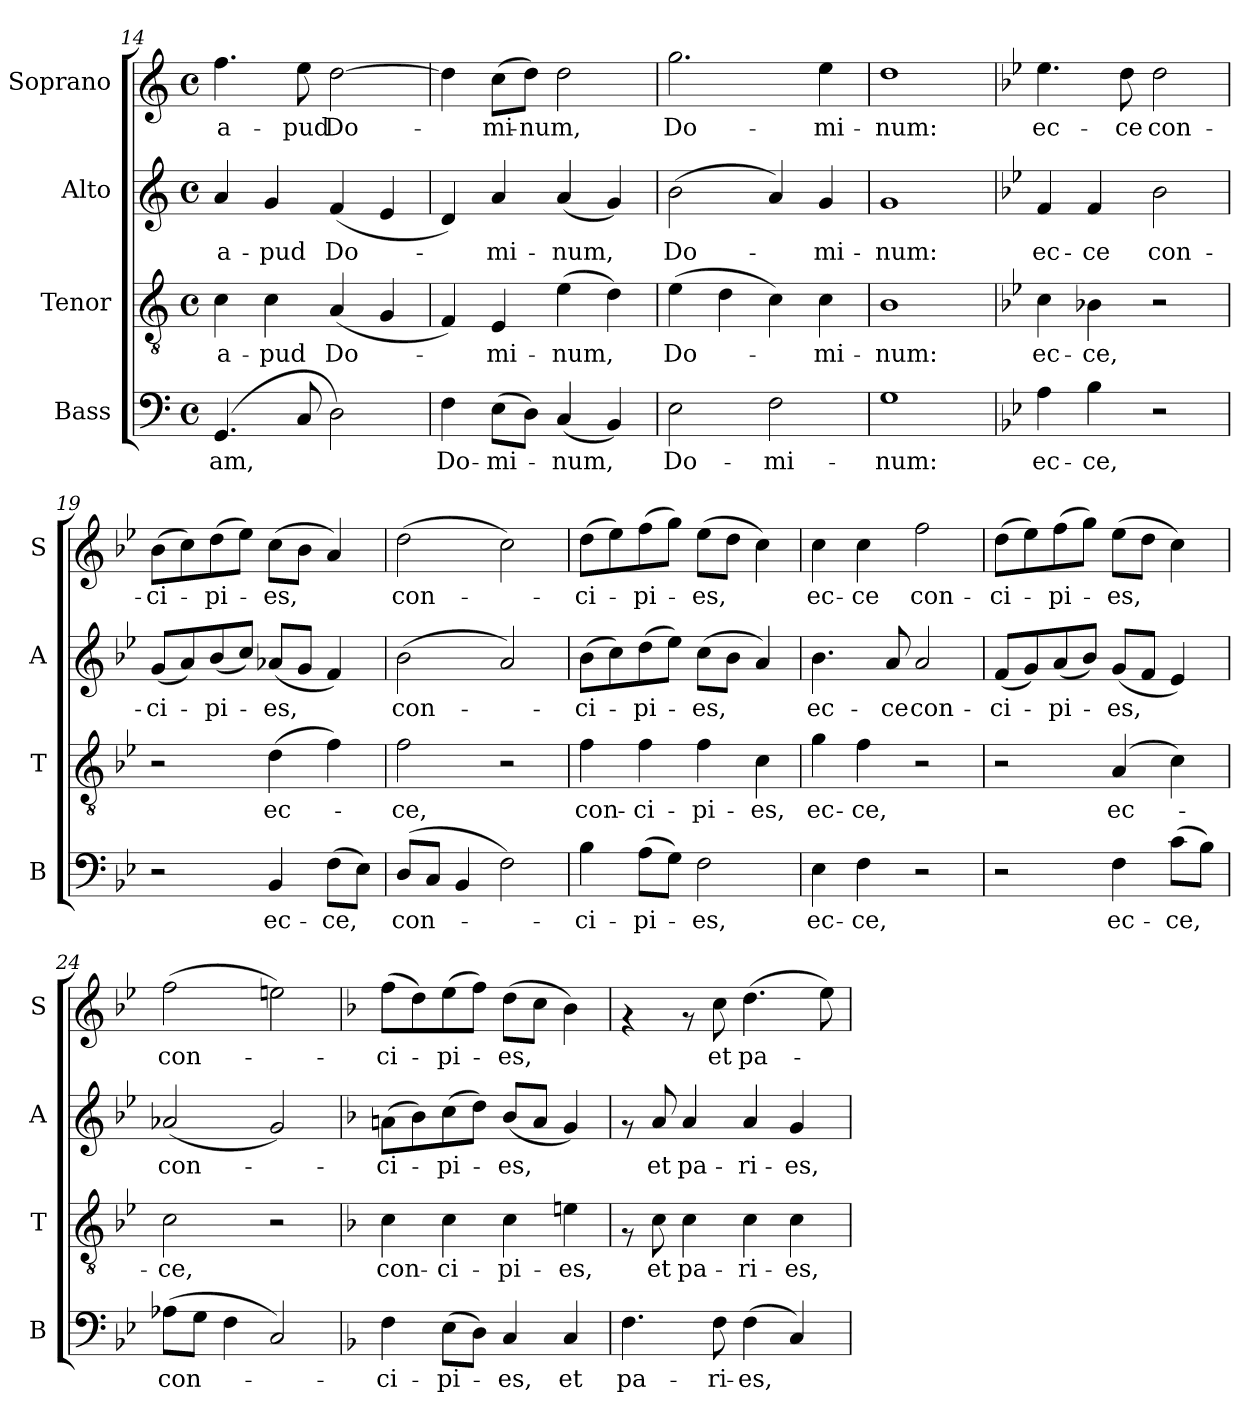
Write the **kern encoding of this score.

**kern	**text	**kern	**text	**kern	**text	**kern	**text
*part4	*part4	*part3	*part3	*part2	*part2	*part1	*part1
*staff4	*staff4	*staff3	*staff3	*staff2	*staff2	*staff1	*staff1
*I"Bass	*	*I"Tenor	*	*I"Alto	*	*I"Soprano	*
*I'B	*	*I'T	*	*I'A	*	*I'S	*
*clefF4	*	*clefGv2	*	*clefG2	*	*clefG2	*
*k[]	*	*k[]	*	*k[]	*	*k[]	*
*C:	*	*C:	*	*C:	*	*C:	*
*M4/4	*	*M4/4	*	*M4/4	*	*M4/4	*
*met(c)	*	*met(c)	*	*met(c)	*	*met(c)	*
=14	=14	=14	=14	=14	=14	=14	=14
!	!LO:LY:b	!	!LO:LY:b	!	!LO:LY:b	!	!LO:LY:b
(>4.GG/	-am,	4c\	a-	4a/	a-	4.ff\	a-
!	!	!	!LO:LY:b	!	!LO:LY:b	!	!
.	.	4c\	-pud	4g/	-pud	.	.
!	!	!	!	!	!	!	!LO:LY:b
8C/	.	.	.	.	.	8ee\	-pud
!	!	!	!LO:LY:b	!	!LO:LY:b	!	!LO:LY:b
2D\)	.	(<4A/	Do-	(<4f/	Do-	[>2dd\	Do-
.	.	4G/	.	4e/	.	.	.
=15	=15	=15	=15	=15	=15	=15	=15
!	!LO:LY:b	!	!	!	!	!	!
4F\	Do-	4F/)	.	4d/)	.	4dd\]	.
!	!LO:LY:b	!	!LO:LY:b	!	!LO:LY:b	!	!LO:LY:b
(>8E\L	-mi-	4E/	-mi-	4a/	-mi-	(>8cc\L	-mi-
!	!	!	!	!	!	!	!LO:LY:b
8D\J)	.	.	.	.	.	8dd\J)	-num,
!	!LO:LY:b	!	!LO:LY:b	!	!LO:LY:b	!	!
(<4C/	-num,	(>4e\	-num,	(<4a/	-num,	2dd\	.
4BB/)	.	4d\)	.	4g/)	.	.	.
=16	=16	=16	=16	=16	=16	=16	=16
!	!LO:LY:b	!	!LO:LY:b	!	!LO:LY:b	!	!LO:LY:b
2E\	Do-	(>4e\	Do-	(>2b\	Do-	2.gg\	Do-
.	.	4d\	.	.	.	.	.
!	!LO:LY:b	!	!	!	!	!	!
2F\	-mi-	4c\)	.	4a/)	.	.	.
!	!	!	!LO:LY:b	!	!LO:LY:b	!	!LO:LY:b
.	.	4c\	-mi-	4g/	-mi-	4ee\	-mi-
!!LO:LB:g=z
=17	=17	=17	=17	=17	=17	=17	=17
!	!LO:LY:b	!	!LO:LY:b	!	!LO:LY:b	!	!LO:LY:b
1G	-num:	1B	-num:	1g	-num:	1dd	-num:
=18	=18	=18	=18	=18	=18	=18	=18
*k[b-e-]	*	*k[b-e-]	*	*k[b-e-]	*	*k[b-e-]	*
*B-:	*	*B-:	*	*B-:	*	*B-:	*
!	!LO:LY:b	!	!LO:LY:b	!	!LO:LY:b	!	!LO:LY:b
4A\	ec-	4c\	ec-	4f/	ec-	4.ee-\	ec-
!	!LO:LY:b	!	!LO:LY:b	!	!LO:LY:b	!	!
4B-\	-ce,	4B-X\	-ce,	4f/	-ce	.	.
!	!	!	!	!	!	!	!LO:LY:b
.	.	.	.	.	.	8dd\	-ce
!	!	!	!	!	!LO:LY:b	!	!LO:LY:b
2r	.	2r	.	2b-\	con-	2dd\	con-
=19	=19	=19	=19	=19	=19	=19	=19
!	!	!	!	!	!LO:LY:b	!	!LO:LY:b
2r	.	2r	.	(<8g/L	-ci-	(>8b-\L	-ci-
.	.	.	.	8a/)	.	8cc\)	.
!	!	!	!	!	!LO:LY:b	!	!LO:LY:b
.	.	.	.	(<8b-/	-pi-	(>8dd\	-pi-
.	.	.	.	8cc/J)	.	8ee-\J)	.
!	!LO:LY:b	!	!LO:LY:b	!	!LO:LY:b	!	!LO:LY:b
4BB-/	ec-	(>4d\	ec-	(<8a-X/L	-es,	(>8cc\L	-es,
.	.	.	.	8g/J	.	8b-\J	.
!	!LO:LY:b	!	!	!	!	!	!
(>8F\L	-ce,	4f\)	.	4f/)	.	4a/)	.
8E-\J)	.	.	.	.	.	.	.
=20	=20	=20	=20	=20	=20	=20	=20
!	!LO:LY:b	!	!LO:LY:b	!	!LO:LY:b	!	!LO:LY:b
(>8D/L	con-	2f\	-ce,	(>2b-\	con-	(>2dd\	con-
8C/J	.	.	.	.	.	.	.
4BB-/	.	.	.	.	.	.	.
2F\)	.	2r	.	2a/)	.	2cc\)	.
=21	=21	=21	=21	=21	=21	=21	=21
!	!LO:LY:b	!	!LO:LY:b	!	!LO:LY:b	!	!LO:LY:b
4B-\	-ci-	4f\	con-	(>8b-\L	-ci-	(>8dd\L	-ci-
.	.	.	.	8cc\)	.	8ee-\)	.
!	!LO:LY:b	!	!LO:LY:b	!	!LO:LY:b	!	!LO:LY:b
(>8A\L	-pi-	4f\	-ci-	(>8dd\	-pi-	(>8ff\	-pi-
8G\J)	.	.	.	8ee-\J)	.	8gg\J)	.
!	!LO:LY:b	!	!LO:LY:b	!	!LO:LY:b	!	!LO:LY:b
2F\	-es,	4f\	-pi-	(>8cc\L	-es,	(>8ee-\L	-es,
.	.	.	.	8b-\J	.	8dd\J	.
!	!	!	!LO:LY:b	!	!	!	!
.	.	4c\	-es,	4a/)	.	4cc\)	.
=22	=22	=22	=22	=22	=22	=22	=22
!	!LO:LY:b	!	!LO:LY:b	!	!LO:LY:b	!	!LO:LY:b
4E-\	ec-	4g\	ec-	4.b-\	ec-	4cc\	ec-
!	!LO:LY:b	!	!LO:LY:b	!	!	!	!LO:LY:b
4F\	-ce,	4f\	-ce,	.	.	4cc\	-ce
!	!	!	!	!	!LO:LY:b	!	!
.	.	.	.	8a/	-ce	.	.
!	!	!	!	!	!LO:LY:b	!	!LO:LY:b
2r	.	2r	.	2a/	con-	2ff\	con-
!!LO:PB:g=z
=23	=23	=23	=23	=23	=23	=23	=23
!	!	!	!	!	!LO:LY:b	!	!LO:LY:b
2r	.	2r	.	(<8f/L	-ci-	(>8dd\L	-ci-
.	.	.	.	8g/)	.	8ee-\)	.
!	!	!	!	!	!LO:LY:b	!	!LO:LY:b
.	.	.	.	(<8a/	-pi-	(>8ff\	-pi-
.	.	.	.	8b-/J)	.	8gg\J)	.
!	!LO:LY:b	!	!LO:LY:b	!	!LO:LY:b	!	!LO:LY:b
4F\	ec-	(>4A/	ec-	(<8g/L	-es,	(>8ee-\L	-es,
.	.	.	.	8f/J	.	8dd\J	.
!	!LO:LY:b	!	!	!	!	!	!
(>8c\L	-ce,	4c\)	.	4e-/)	.	4cc\)	.
8B-\J)	.	.	.	.	.	.	.
=24	=24	=24	=24	=24	=24	=24	=24
!	!LO:LY:b	!	!LO:LY:b	!	!LO:LY:b	!	!LO:LY:b
(>8A-X\L	con-	2c\	-ce,	(<2a-X/	con-	(>2ff\	con-
8G\J	.	.	.	.	.	.	.
4F\	.	.	.	.	.	.	.
2C/)	.	2r	.	2g/)	.	2een\)	.
=25	=25	=25	=25	=25	=25	=25	=25
*k[b-]	*	*k[b-]	*	*k[b-]	*	*k[b-]	*
*F:	*	*F:	*	*F:	*	*F:	*
!	!LO:LY:b	!	!LO:LY:b	!	!LO:LY:b	!	!LO:LY:b
4F\	-ci-	4c\	con-	(>8ani\L	-ci-	(>8ff\L	-ci-
.	.	.	.	8b-\)	.	8dd\)	.
!	!LO:LY:b	!	!LO:LY:b	!	!LO:LY:b	!	!LO:LY:b
(>8E\L	-pi-	4c\	-ci-	(>8cc\	-pi-	(>8ee\	-pi-
8D\J)	.	.	.	8dd\J)	.	8ff\J)	.
!	!LO:LY:b	!	!LO:LY:b	!	!LO:LY:b	!	!LO:LY:b
4C/	-es,	4c\	-pi-	(<8b-/L	-es,	(>8dd\L	-es,
.	.	.	.	8a/J	.	8cc\J	.
!	!LO:LY:b	!	!LO:LY:b	!	!	!	!
4C/	et	4en\	-es,	4g/)	.	4b-\)	.
=26	=26	=26	=26	=26	=26	=26	=26
!	!LO:LY:b	!	!	!	!	!	!
4.F\	pa-	8rF	.	8rf	.	4rf	.
!	!	!	!LO:LY:b	!	!LO:LY:b	!	!
.	.	8c\	et	8a/	et	.	.
!	!	!	!LO:LY:b	!	!LO:LY:b	!	!
.	.	4c\	pa-	4a/	pa-	8rf	.
!	!LO:LY:b	!	!	!	!	!	!LO:LY:b
8F\	-ri-	.	.	.	.	8cc\	et
!	!LO:LY:b	!	!LO:LY:b	!	!LO:LY:b	!	!LO:LY:b
(>4F\	-es,	4c\	-ri-	4a/	-ri-	(>4.dd\	pa-
!	!	!	!LO:LY:b	!	!LO:LY:b	!	!
4C/)	.	4c\	-es,	4g/	-es,	.	.
.	.	.	.	.	.	8ee\)	.
=	=	=	=	=	=	=	=
*-	*-	*-	*-	*-	*-	*-	*-
